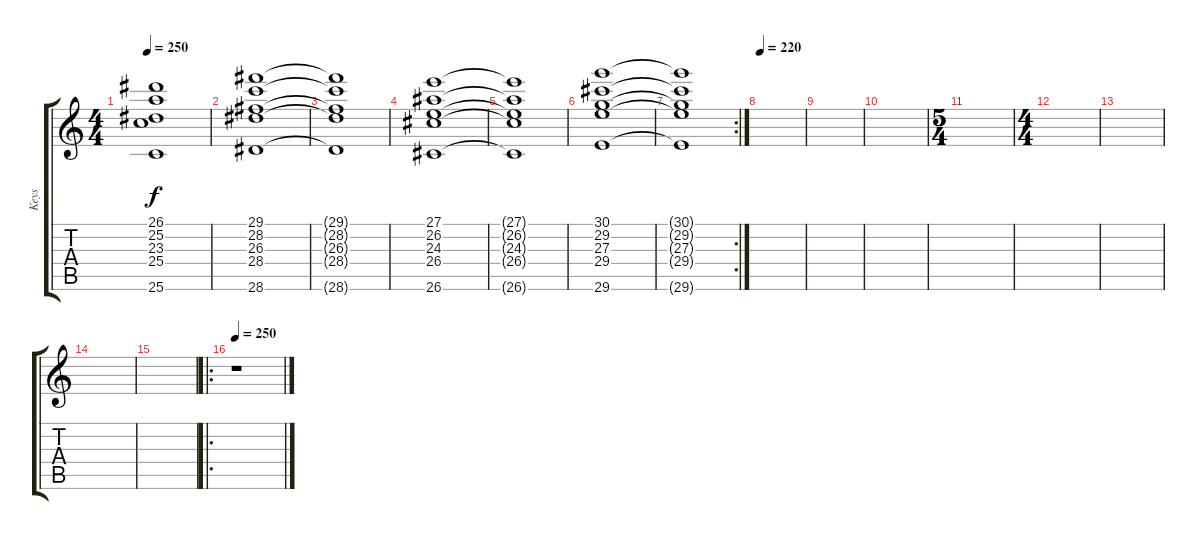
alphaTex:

\track ("Keys" "Keys") {instrument stringensemble1}
\staff {score tabs}
\tuning (Db4 Ab3 E3 B2 Gb2 B1) {hide}
\ts (4 4)
\tempo 250
\clef g2
\ks c
(26.1{t} 25.2{t} 23.3{t} 25.4{t} 25.6{t}).1{dy f} |
(29.1 28.2 26.3 28.4 28.6).1 |
(29.1{t} 28.2{t} 26.3{t} 28.4{t} 28.6{t}).1 |
(27.1 26.2 24.3 26.4 26.6).1 |
(27.1{t} 26.2{t} 24.3{t} 26.4{t} 26.6{t}).1 |
(30.1 29.2 27.3 29.4 29.6).1 |
\rc 2
(30.1{t} 29.2{t} 27.3{t} 29.4{t} 29.6{t}).1 |
\tempo 220
|
|
|
\ts (5 4)
|
\ts (4 4)
|
|
|
|
\ro
\tempo 250
r.1
